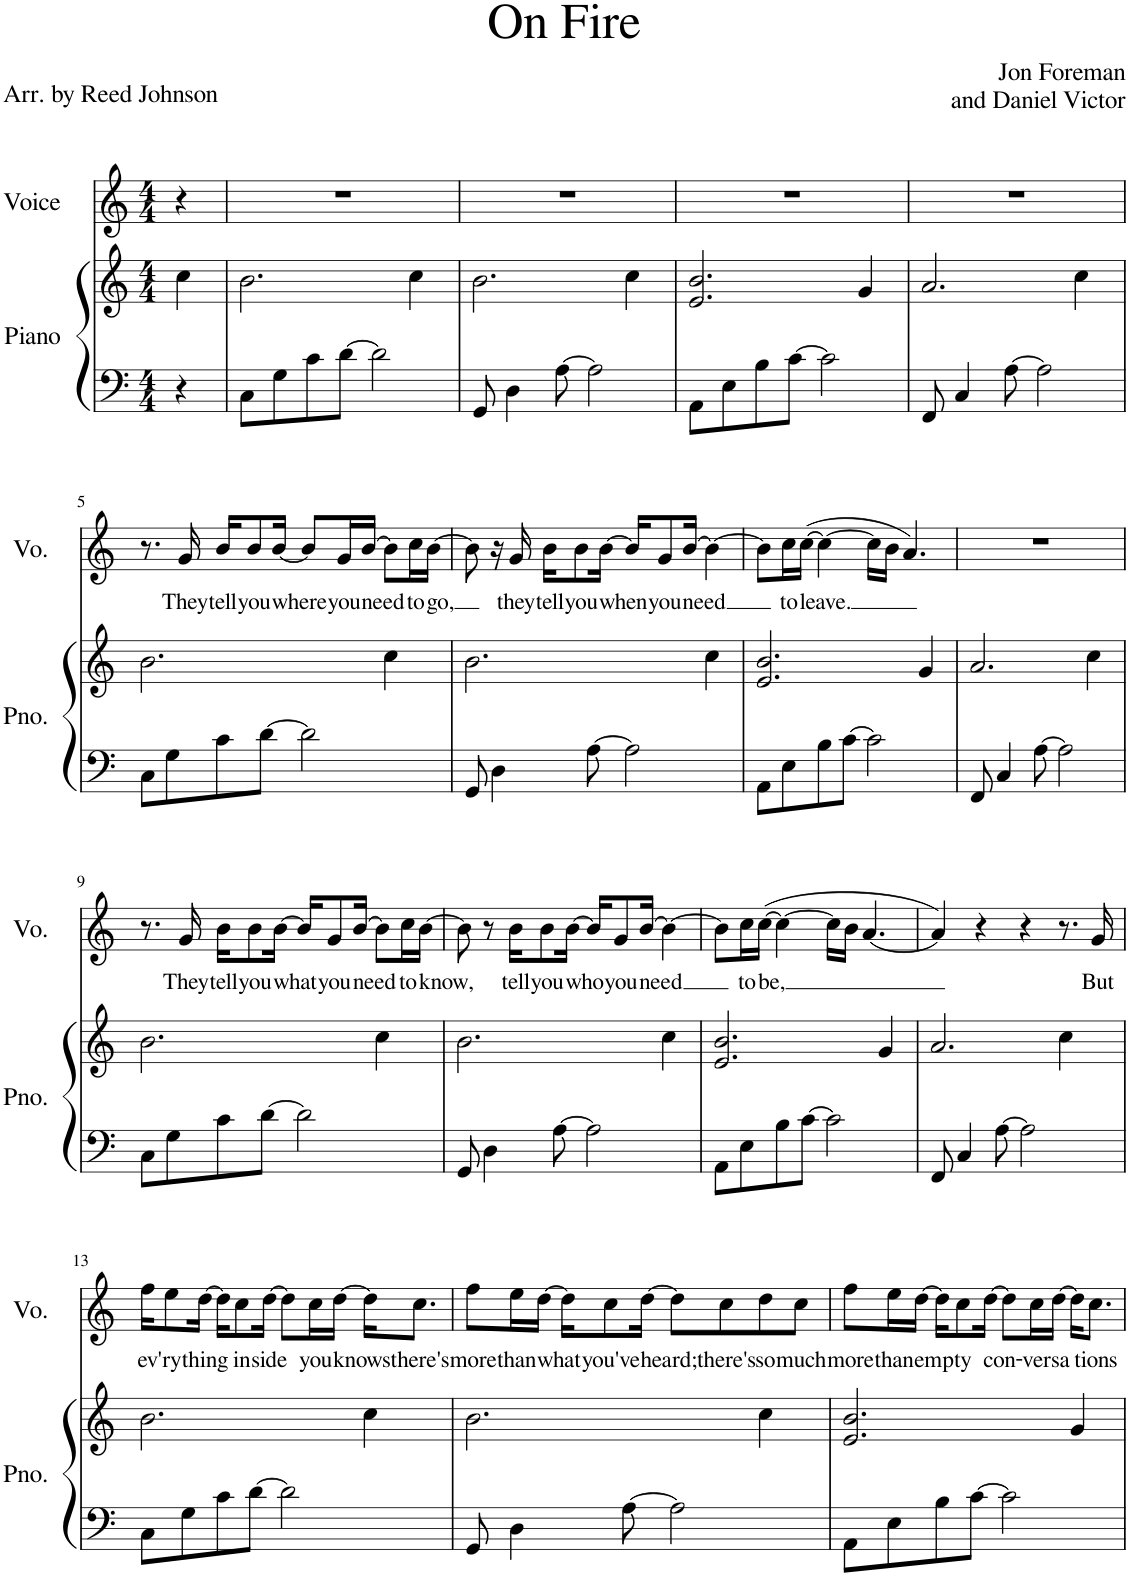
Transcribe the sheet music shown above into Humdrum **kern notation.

**kern	**kern	**kern	**text
*part2	*part2	*part1	*part1
*staff3	*staff2	*staff1	*staff1
*I"Piano	*	*I"Voice	*
*I'Pno.	*	*I'Vo.	*
*clefF4	*clefG2	*clefG2	*
*k[]	*k[]	*k[]	*
*M4/4	*M4/4	*M4/4	*
=	=	=	=
4r	4cc\	4r	.
=1	=1	=1	=1
8C\L	2.b\	1r	.
8G\	.	.	.
8c\	.	.	.
[8d\J	.	.	.
2d\]	.	.	.
.	4cc\	.	.
=2	=2	=2	=2
8GG/	2.b\	1r	.
4D\	.	.	.
[8A\	.	.	.
2A\]	.	.	.
.	4cc\	.	.
=3	=3	=3	=3
8AA\L	2.e/ 2.b/	1r	.
8E\	.	.	.
8B\	.	.	.
[8c\J	.	.	.
2c\]	.	.	.
.	4g/	.	.
=4	=4	=4	=4
8FF/	2.a/	1r	.
4C/	.	.	.
[8A\	.	.	.
2A\]	.	.	.
.	4cc\	.	.
!!LO:LB:g=z
=5	=5	=5	=5
8C\L	2.b\	8.r	.
8G\	.	.	.
!	!	!	!LO:LY:b
.	.	16g/	They
!	!	!	!LO:LY:b
8c\	.	16b/KL	tell
!	!	!	!LO:LY:b
.	.	8b/	you
[8d\J	.	.	.
!	!	!	!LO:LY:b
.	.	[16b/Jk	where
2d\]	.	8b/L]	.
!	!	!	!LO:LY:b
.	.	16g/L	you
!	!	!	!LO:LY:b
.	.	[16b/JJ	need
.	4cc\	8b\L]	.
!	!	!	!LO:LY:b
.	.	16cc\L	to
!	!	!	!LO:LY:b
.	.	[16b\JJ	go,
=6	=6	=6	=6
8GG/	2.b\	8b\]	.
4D\	.	16r	.
!	!	!	!LO:LY:b
.	.	16g/	they
!	!	!	!LO:LY:b
.	.	16b\KL	tell
!	!	!	!LO:LY:b
.	.	8b\	you
[8A\	.	.	.
!	!	!	!LO:LY:b
.	.	[16b\Jk	when
2A\]	.	16b/KL]	.
!	!	!	!LO:LY:b
.	.	8g/	you
!	!	!	!LO:LY:b
.	.	[16b/Jk	need
.	4cc\	4b\_	.
=7	=7	=7	=7
8AA\L	2.e/ 2.b/	8b\L]	.
!	!	!	!LO:LY:b
8E\	.	16cc\L	to
!	!	!	!LO:LY:b
.	.	([16cc\JJ	leave.
8B\	.	4cc\_	.
[8c\J	.	.	.
2c\]	.	16cc\LL]	.
.	.	16b\JJ	.
.	.	4.a/)	.
.	4g/	.	.
=8	=8	=8	=8
8FF/	2.a/	1r	.
4C/	.	.	.
[8A\	.	.	.
2A\]	.	.	.
.	4cc\	.	.
!!LO:LB:g=z
=9	=9	=9	=9
8C\L	2.b\	8.r	.
8G\	.	.	.
!	!	!	!LO:LY:b
.	.	16g/	They
!	!	!	!LO:LY:b
8c\	.	16b\KL	tell
!	!	!	!LO:LY:b
.	.	8b\	you
[8d\J	.	.	.
!	!	!	!LO:LY:b
.	.	[16b\Jk	what
2d\]	.	16b/KL]	.
!	!	!	!LO:LY:b
.	.	8g/	you
!	!	!	!LO:LY:b
.	.	[16b/Jk	need
.	4cc\	8b\L]	.
!	!	!	!LO:LY:b
.	.	16cc\L	to
!	!	!	!LO:LY:b
.	.	[16b\JJ	know,
=10	=10	=10	=10
8GG/	2.b\	8b\]	.
4D\	.	8r	.
!	!	!	!LO:LY:b
.	.	16b\KL	tell
!	!	!	!LO:LY:b
.	.	8b\	you
[8A\	.	.	.
!	!	!	!LO:LY:b
.	.	[16b\Jk	who
2A\]	.	16b/KL]	.
!	!	!	!LO:LY:b
.	.	8g/	you
!	!	!	!LO:LY:b
.	.	[16b/Jk	need
.	4cc\	4b\_	.
=11	=11	=11	=11
8AA\L	2.e/ 2.b/	8b\L]	.
!	!	!	!LO:LY:b
8E\	.	16cc\L	to
!	!	!	!LO:LY:b
.	.	([16cc\JJ	be,
8B\	.	4cc\_	.
[8c\J	.	.	.
2c\]	.	16cc\LL]	.
.	.	16b\JJ	.
.	.	[4.a/	.
.	4g/	.	.
=12	=12	=12	=12
8FF/	2.a/	4a/])	.
4C/	.	.	.
.	.	4r	.
[8A\	.	.	.
2A\]	.	4r	.
.	4cc\	8.r	.
!	!	!	!LO:LY:b
.	.	16g/	But
!!LO:LB:g=z
=13	=13	=13	=13
!	!	!	!LO:LY:b
8C\L	2.b\	16ff\KL	ev-
!	!	!	!LO:LY:b
.	.	8ee\	-'ry-
8G\	.	.	.
!	!	!	!LO:LY:b
.	.	[16dd\Jk	-thing
8c\	.	16dd\KL]	.
!	!	!	!LO:LY:b
.	.	8cc\	in-
[8d\J	.	.	.
!	!	!	!LO:LY:b
.	.	[16dd\Jk	-side
2d\]	.	8dd\L]	.
!	!	!	!LO:LY:b
.	.	16cc\L	you
!	!	!	!LO:LY:b
.	.	[16dd\JJ	knows
.	4cc\	16dd\KL]	.
!	!	!	!LO:LY:b
.	.	8.cc\J	there's
=14	=14	=14	=14
!	!	!	!LO:LY:b
8GG/	2.b\	8ff\L	more
!	!	!	!LO:LY:b
4D\	.	16ee\L	than
!	!	!	!LO:LY:b
.	.	[16dd\JJ	what
.	.	16dd\KL]	.
!	!	!	!LO:LY:b
.	.	8cc\	you've
[8A\	.	.	.
!	!	!	!LO:LY:b
.	.	[16dd\Jk	heard;
2A\]	.	8dd\L]	.
!	!	!	!LO:LY:b
.	.	8cc\	there's
!	!	!	!LO:LY:b
.	4cc\	8dd\	so
!	!	!	!LO:LY:b
.	.	8cc\J	much
=15	=15	=15	=15
!	!	!	!LO:LY:b
8AA\L	2.e/ 2.b/	8ff\L	more
!	!	!	!LO:LY:b
8E\	.	16ee\L	than
!	!	!	!LO:LY:b
.	.	[16dd\JJ	emp-
8B\	.	16dd\KL]	.
!	!	!	!LO:LY:b
.	.	8cc\	-ty
[8c\J	.	.	.
!	!	!	!LO:LY:b
.	.	[16dd\Jk	con-
2c\]	.	8dd\L]	.
!	!	!	!LO:LY:b
.	.	16cc\L	-ver-
!	!	!	!LO:LY:b
.	.	[16dd\JJ	-sa-
.	4g/	16dd\KL]	.
!	!	!	!LO:LY:b
.	.	8.cc\J	-tions
=	=	=	=
*-	*-	*-	*-
